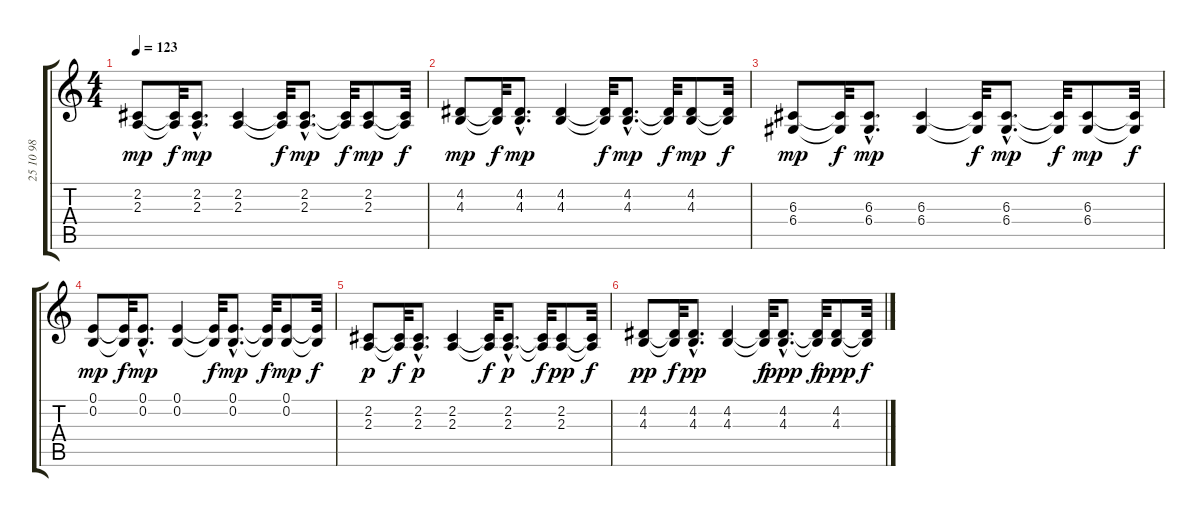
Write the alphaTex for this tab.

\track ("25 10 98" "25 10 98") {instrument stringensemble2}
\staff {score tabs}
\tuning (E4 B3 G3 D3 A2 E2) {hide}
\ts (4 4)
\tempo 123
\clef g2
\ks c
(2.2 2.3).8{dy mp} (2.2{t} 2.3{t}).32{dy f} (2.2{hac} 2.3{hac}).8{d dy mp} (2.2 2.3).4 (2.2{t} 2.3{t}).32{dy f} (2.2{hac} 2.3{hac}).8{d dy mp} (2.2{t} 2.3{t}).32{dy f} (2.2 2.3).8{dy mp} (2.2{t} 2.3{t}).32{dy f} |
(4.2 4.3).8{dy mp} (4.2{t} 4.3{t}).32{dy f} (4.2{hac} 4.3{hac}).8{d dy mp} (4.2 4.3).4 (4.2{t} 4.3{t}).32{dy f} (4.2{hac} 4.3{hac}).8{d dy mp} (4.2{t} 4.3{t}).32{dy f} (4.2 4.3).8{dy mp} (4.2{t} 4.3{t}).32{dy f} |
(6.3 6.4).8{dy mp} (6.3{t} 6.4{t}).32{dy f} (6.3{hac} 6.4{hac}).8{d dy mp} (6.3 6.4).4 (6.3{t} 6.4{t}).32{dy f} (6.3{hac} 6.4{hac}).8{d dy mp} (6.3{t} 6.4{t}).32{dy f} (6.3 6.4).8{dy mp} (6.3{t} 6.4{t}).32{dy f} |
(0.1 0.2).8{dy mp} (0.1{t} 0.2{t}).32{dy f} (0.1{hac} 0.2{hac}).8{d dy mp} (0.1 0.2).4 (0.1{t} 0.2{t}).32{dy f} (0.1{hac} 0.2{hac}).8{d dy mp} (0.1{t} 0.2{t}).32{dy f} (0.1 0.2).8{dy mp} (0.1{t} 0.2{t}).32{dy f} |
(2.2 2.3).8{dy p} (2.2{t} 2.3{t}).32{dy f} (2.2{hac} 2.3{hac}).8{d dy p} (2.2 2.3).4 (2.2{t} 2.3{t}).32{dy f} (2.2{hac} 2.3{hac}).8{d dy p} (2.2{t} 2.3{t}).32{dy f} (2.2 2.3).8{dy pp} (2.2{t} 2.3{t}).32{dy f} |
(4.2 4.3).8{dy pp} (4.2{t} 4.3{t}).32{dy f} (4.2{hac} 4.3{hac}).8{d dy pp} (4.2 4.3).4 (4.2{t} 4.3{t}).32{dy f} (4.2{hac} 4.3{hac}).8{d dy ppp} (4.2{t} 4.3{t}).32{dy f} (4.2 4.3).8{dy ppp} (4.2{t} 4.3{t}).32{dy f}
